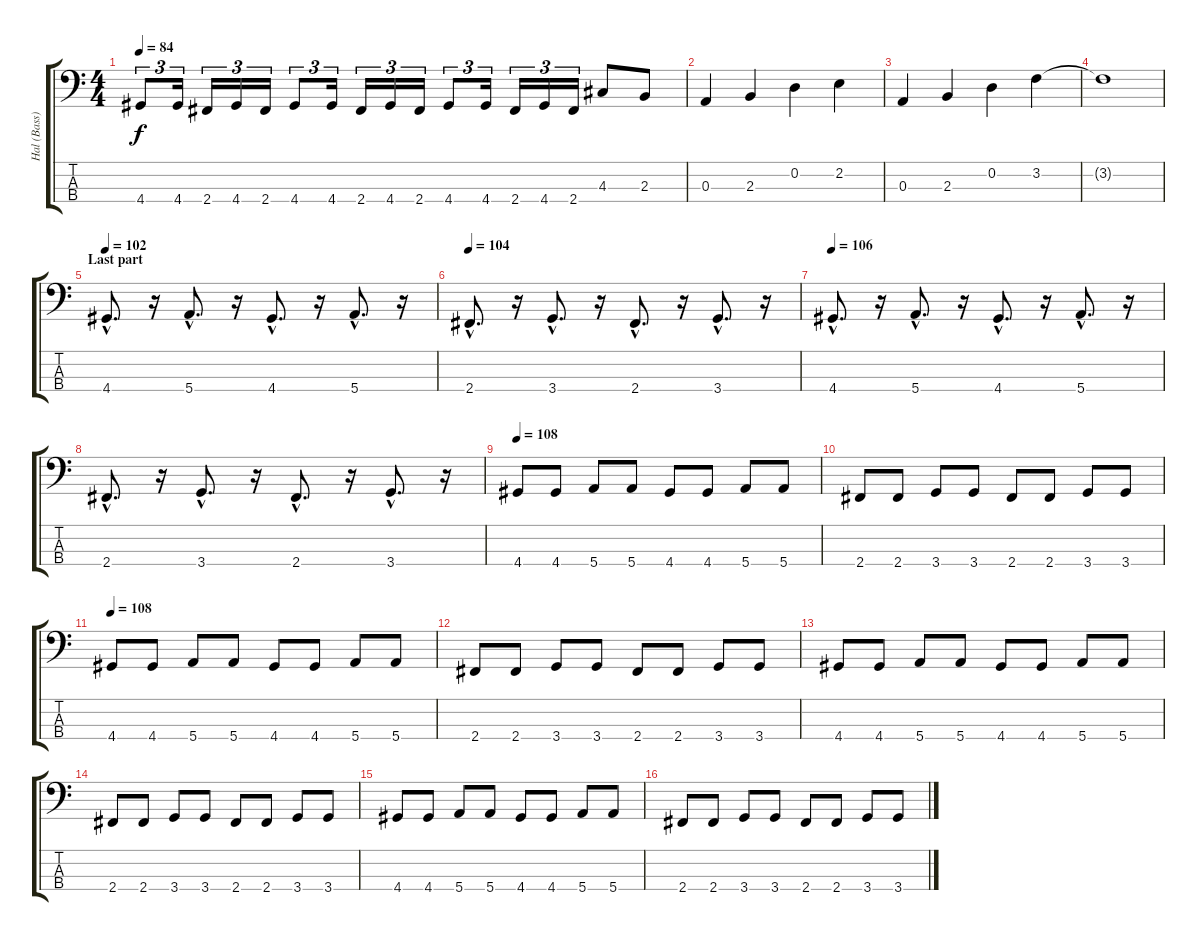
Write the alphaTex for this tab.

\track ("Hal (Bass)" "Hal (Bass)") {instrument electricbassfinger}
\staff {score tabs}
\tuning (G2 D2 A1 E1) {hide}
\ts (4 4)
\tempo 84
\clef f4
\ks c
4.4.8{tu (3 2) dy f} 4.4.16{tu (3 2)} 2.4.16{tu (3 2)} 4.4.16{tu (3 2)} 2.4.16{tu (3 2)} 4.4.8{tu (3 2)} 4.4.16{tu (3 2)} 2.4.16{tu (3 2)} 4.4.16{tu (3 2)} 2.4.16{tu (3 2)} 4.4.8{tu (3 2)} 4.4.16{tu (3 2)} 2.4.16{tu (3 2)} 4.4.16{tu (3 2)} 2.4.16{tu (3 2)} 4.3.8 2.3.8 |
0.3.4 2.3.4 0.2.4 2.2.4 |
0.3.4 2.3.4 0.2.4 3.2.4 |
3.2{t}.1 |
\section ("" "Last part")
\tempo 102
4.4{hac}.8{d} r.16 5.4{hac}.8{d} r.16 4.4{hac}.8{d} r.16 5.4{hac}.8{d} r.16 |
\tempo 104
2.4{hac}.8{d} r.16 3.4{hac}.8{d} r.16 2.4{hac}.8{d} r.16 3.4{hac}.8{d} r.16 |
\tempo 106
4.4{hac}.8{d} r.16 5.4{hac}.8{d} r.16 4.4{hac}.8{d} r.16 5.4{hac}.8{d} r.16 |
2.4{hac}.8{d} r.16 3.4{hac}.8{d} r.16 2.4{hac}.8{d} r.16 3.4{hac}.8{d} r.16 |
\tempo 108
4.4.8 4.4.8 5.4.8 5.4.8 4.4.8 4.4.8 5.4.8 5.4.8 |
2.4.8 2.4.8 3.4.8 3.4.8 2.4.8 2.4.8 3.4.8 3.4.8 |
\tempo 108
4.4.8 4.4.8 5.4.8 5.4.8 4.4.8 4.4.8 5.4.8 5.4.8 |
2.4.8 2.4.8 3.4.8 3.4.8 2.4.8 2.4.8 3.4.8 3.4.8 |
4.4.8 4.4.8 5.4.8 5.4.8 4.4.8 4.4.8 5.4.8 5.4.8 |
2.4.8 2.4.8 3.4.8 3.4.8 2.4.8 2.4.8 3.4.8 3.4.8 |
4.4.8 4.4.8 5.4.8 5.4.8 4.4.8 4.4.8 5.4.8 5.4.8 |
2.4.8 2.4.8 3.4.8 3.4.8 2.4.8 2.4.8 3.4.8 3.4.8
